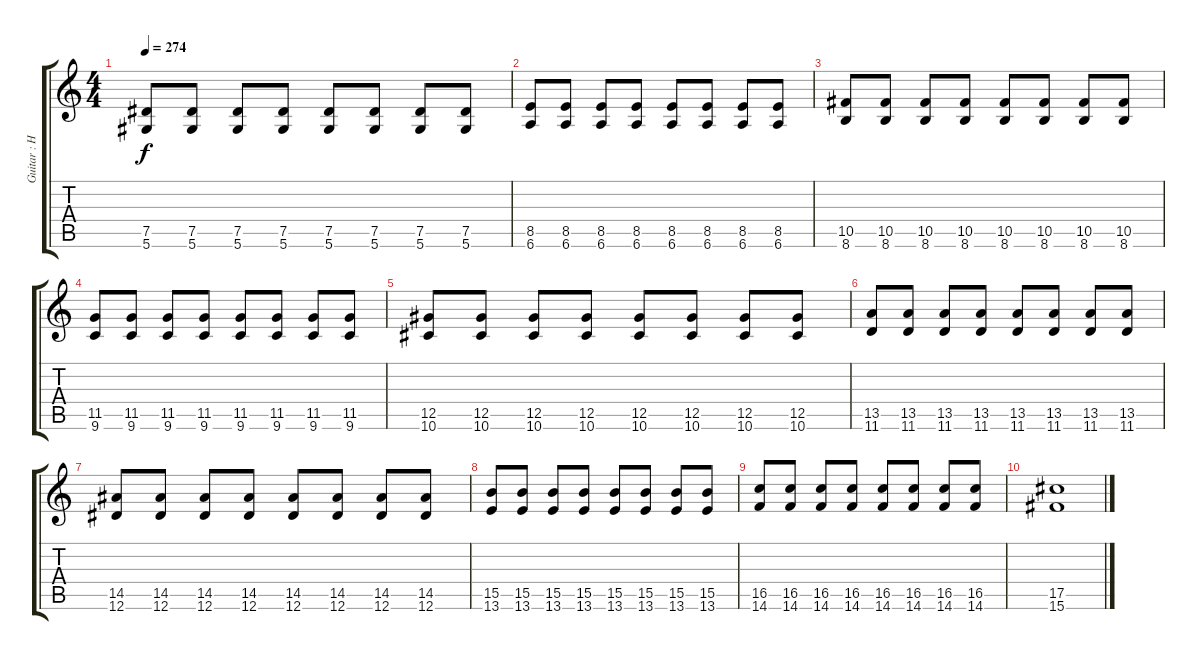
\track ("Guitar : Hanneman and King" "Guitar : H") {instrument distortionguitar}
\staff {score tabs}
\tuning (Eb4 Bb3 Gb3 Db3 Ab2 Eb2) {hide}
\ts (4 4)
\tempo 274
\clef g2
\ks c
(7.5 5.6).8{dy f} (7.5 5.6).8 (7.5 5.6).8 (7.5 5.6).8 (7.5 5.6).8 (7.5 5.6).8 (7.5 5.6).8 (7.5 5.6).8 |
(8.5 6.6).8 (8.5 6.6).8 (8.5 6.6).8 (8.5 6.6).8 (8.5 6.6).8 (8.5 6.6).8 (8.5 6.6).8 (8.5 6.6).8 |
(10.5 8.6).8 (10.5 8.6).8 (10.5 8.6).8 (10.5 8.6).8 (10.5 8.6).8 (10.5 8.6).8 (10.5 8.6).8 (10.5 8.6).8 |
(11.5 9.6).8 (11.5 9.6).8 (11.5 9.6).8 (11.5 9.6).8 (11.5 9.6).8 (11.5 9.6).8 (11.5 9.6).8 (11.5 9.6).8 |
(12.5 10.6).8 (12.5 10.6).8 (12.5 10.6).8 (12.5 10.6).8 (12.5 10.6).8 (12.5 10.6).8 (12.5 10.6).8 (12.5 10.6).8 |
(13.5 11.6).8 (13.5 11.6).8 (13.5 11.6).8 (13.5 11.6).8 (13.5 11.6).8 (13.5 11.6).8 (13.5 11.6).8 (13.5 11.6).8 |
(14.5 12.6).8 (14.5 12.6).8 (14.5 12.6).8 (14.5 12.6).8 (14.5 12.6).8 (14.5 12.6).8 (14.5 12.6).8 (14.5 12.6).8 |
(15.5 13.6).8 (15.5 13.6).8 (15.5 13.6).8 (15.5 13.6).8 (15.5 13.6).8 (15.5 13.6).8 (15.5 13.6).8 (15.5 13.6).8 |
(16.5 14.6).8 (16.5 14.6).8 (16.5 14.6).8 (16.5 14.6).8 (16.5 14.6).8 (16.5 14.6).8 (16.5 14.6).8 (16.5 14.6).8 |
(17.5 15.6).1
